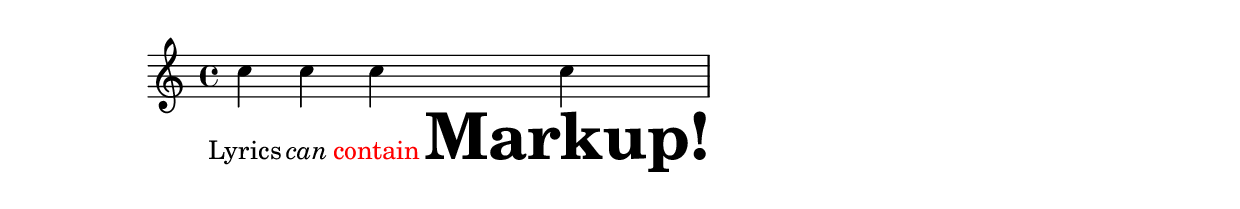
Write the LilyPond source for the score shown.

%% DO NOT EDIT this file manually; it is automatically
%% generated from LSR http://lsr.dsi.unimi.it
%% Make any changes in LSR itself, or in Documentation/snippets/new/ ,
%% and then run scripts/auxiliar/makelsr.py
%%
%% This file is in the public domain.
\version "2.14.0"

\header {
  lsrtags = "text, vocal-music"

%%%    Translation of GIT committish: f86f00c1a8de0f034ba48506de2801c074bd5422
  texidocde = "
Textbeschriftungsmodus kann eingesetzt werden, um individuelle Silben im Gesangstext
zu formatieren.

"
  doctitlede = "Silben im Gesangstext formatieren"

  texidoc = "
Markup mode may be used to format individual syllables in lyrics.

"
  doctitle = "Formatting lyrics syllables"
} % begin verbatim

mel = \relative c'' { c4 c c c }
lyr = \lyricmode {
  Lyrics \markup { \italic can } \markup { \with-color #red contain }
  \markup { \fontsize #8 \bold Markup! }
}

<<
  \new Voice = melody \mel
  \new Lyrics \lyricsto melody \lyr
>>
